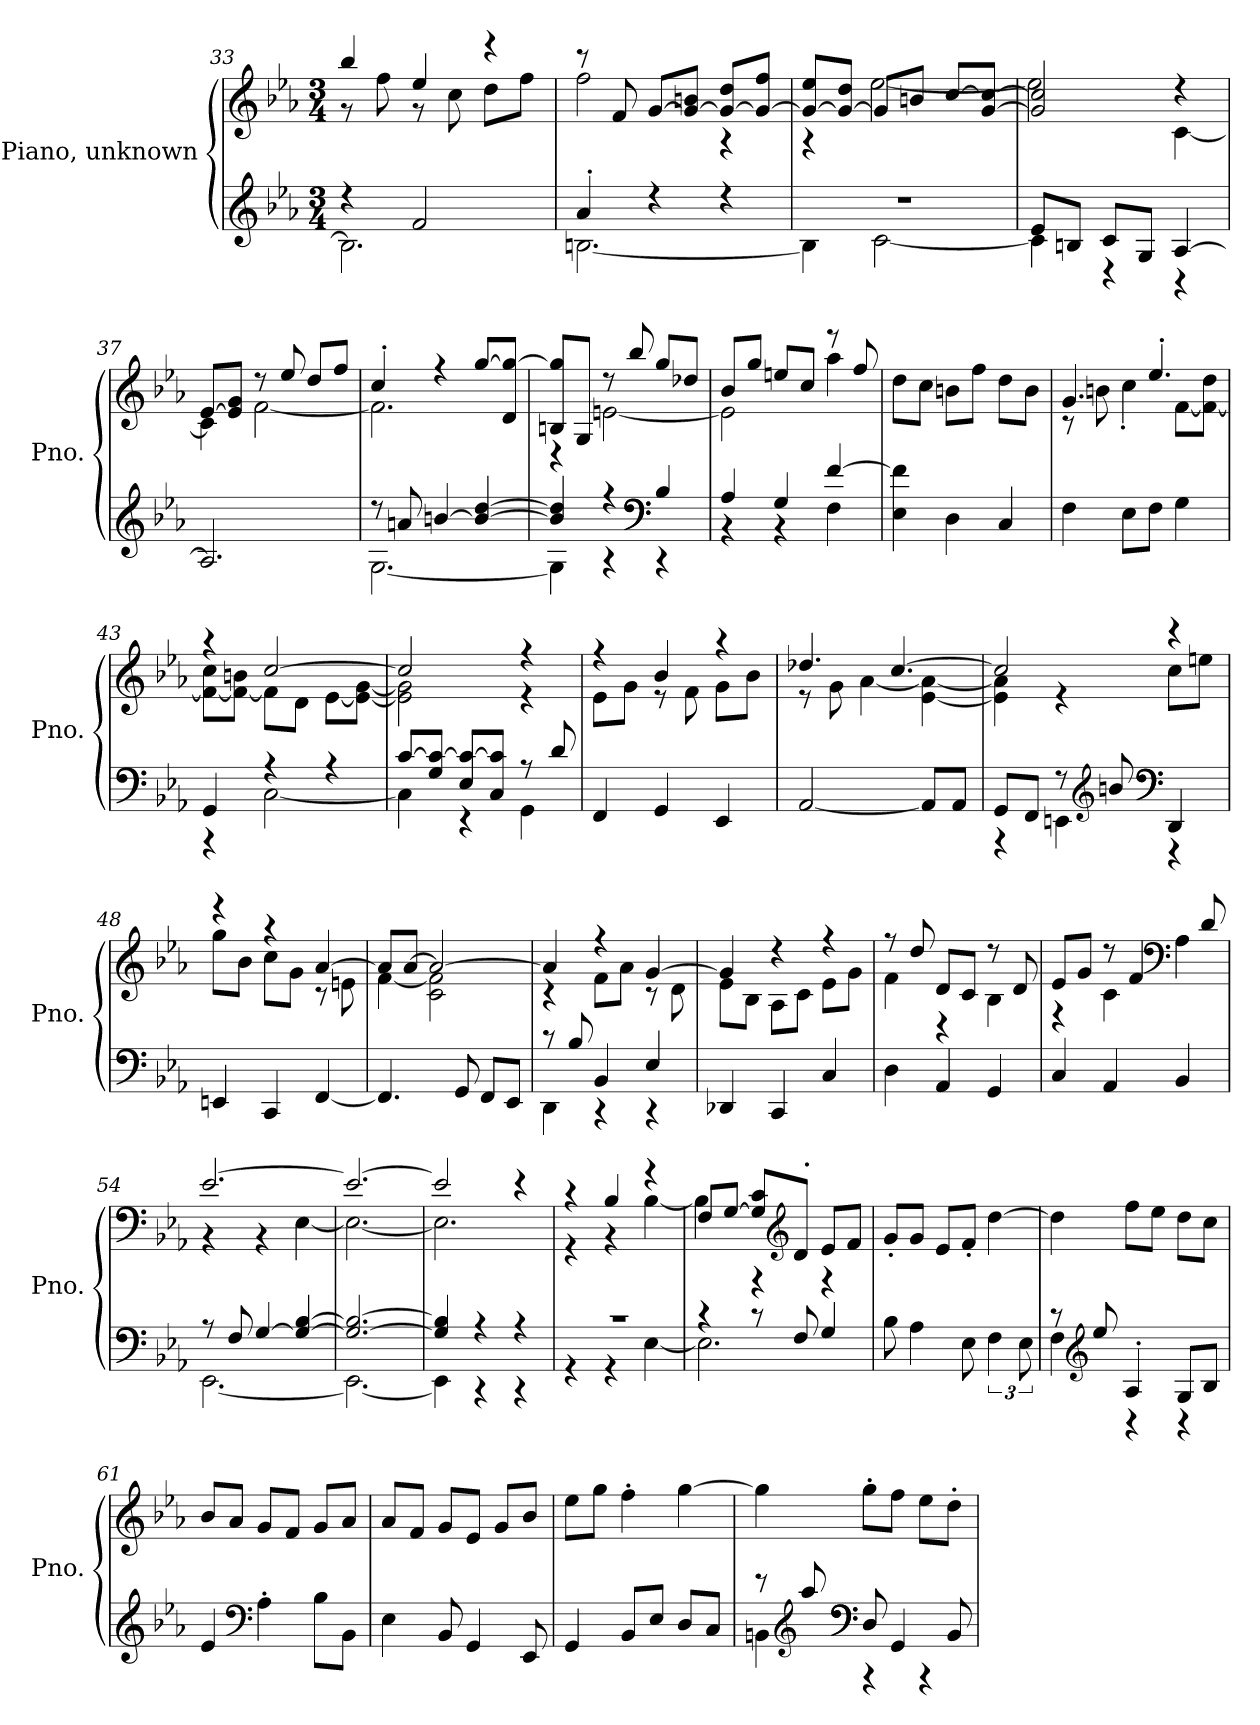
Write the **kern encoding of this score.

**kern	**kern
*part1	*part1
*staff2	*staff1
*I"Piano, unknown	*
*I'Pno.	*
*clefG2	*clefG2
*k[b-e-a-]	*k[b-e-a-]
*M3/4	*M3/4
=33	=33
*^	*^
4r	2.B-\]	4bb-/	8r
.	.	.	8ff\
2f/	.	4ee-/	8r
.	.	.	8cc\
.	.	4r	8dd\L
.	.	.	8ff\J
=34	=34	=34	=34
4a-'/	[2.Bn\	8r	2ff\
.	.	8f/	.
4r	.	[8g/L	.
.	.	8g/_ 8bn/J	.
4r	.	8g/_ 8dd/L	4r
.	.	8g/_ 8ff/J	.
=35	=35	=35	=35
2.r	4B\]	8g/_ 8ee-/L	4r
.	.	8g/_ 8dd/J	.
.	[2c\	8g/L]	[2ee-\
.	.	8bn/J	.
.	.	[8cc/L	.
.	.	[8g/ 8cc/_J	.
!!LO:LB:g=z	!!
=36	=36	=36	=36
8e-/L	4c\]	2g/] 2cc/]	2ee-\]
8Bn/J	.	.	.
8c/L	4r	.	.
8G/J	.	.	.
[4A-/	4r	4r	[4c\
*v	*v	*	*
=37	=37	=37
2.A-/]	[8e-/L	4c\]
.	8e-/] 8g/J	.
.	8r	[2f\
.	8ee-/	.
.	8dd/L	.
.	8ff/J	.
=38	=38	=38
*^	*	*
8r	[2.G\	4cc'/	2.f\]
8an/	.	.	.
[4bn/	.	4r	.
4b/_ [4dd/	.	[8gg/L	.
.	.	8d/ 8gg/_J	.
=39	=39	=39	=39
4b/] 4dd/]	4G\]	8Bn/ 8gg/]L	4r
.	.	8G/J	.
4r	4r	8r	[2en\
.	.	8bb-/	.
*clefF4	*	*	*
4B-/	4r	8gg/L	.
.	.	8dd-X/J	.
=40	=40	=40	=40
4A-/	4r	8b-/L	2e\]
.	.	8gg/J	.
4G/	4r	8een/L	.
.	.	8cc/J	.
[4f/	4F\	8r	4aa-\
.	.	8ff/	.
*v	*v	*	*
*	*v	*v
!!LO:LB:g=z
=41	=41
4E-\ 4f\]	8dd\L
.	8cc\J
4D\	8bn\L
.	8ff\J
4C/	8dd\L
.	8b\J
=42	=42
*	*^
4F\	4.g/	8r
.	.	8bn\
8E-\L	.	4cc'\
8F\J	4.ee-'/	.
4G\	.	[8f\L
.	.	8f\_ 8dd\J
=43	=43	=43
*^	*	*
4GG/	4r	4r	8f\_ 8cc\L
.	.	.	8f\_ 8bn\J
4r	[2C\	[2cc/	8f\L]
.	.	.	8d\J
4r	.	.	[8e-\L
.	.	.	8e-\_ [8g\J
=44	=44	=44	=44
[8c/L	4C\]	2cc/]	2e-\] 2g\]
8G/ 8c/_J	.	.	.
8E-/ 8c/_L	4r	.	.
8C/ 8c/]J	.	.	.
8r	4GG\	4r	4r
8d/	.	.	.
*v	*v	*	*
=45	=45	=45
4FF/	4r	8e-\L
.	.	8g\J
4GG/	4b-/	8r
.	.	8f\
4EE-/	4r	8g\L
.	.	8b-\J
!!LO:LB:g=z	!!
=46	=46	=46
[2AA-/	4.dd-X/	8r
.	.	8g\
.	.	[4a-\
.	[4.cc/	.
8AA-/L]	.	[4e-\ 4a-\_
8AA-/J	.	.
=47	=47	=47
*^	*	*
8GG/L	4r	2cc/]	4e-\] 4a-\]
8FF/J	.	.	.
8r	4EEn\	.	4r
*clefG2	*	*	*
8bn/	.	.	.
*clefF4	*	*	*
4DD/	4r	4r	8cc\L
.	.	.	8een\J
*v	*v	*	*
=48	=48	=48
4EEn/	4r	8gg\L
.	.	8b-\J
4CC/	4r	8cc\L
.	.	8g\J
[4FF/	[4a-/	8r
.	.	8en\
=49	=49	=49
4.FF/]	8a-/L]	[4f\
.	[8a-/J	.
.	2a-/_	2c\ 2f\]
8GG/	.	.
8FF/L	.	.
8EE-/J	.	.
=50	=50	=50
*^	*	*
8r	4DD\	4a-/]	4r
8B-/	.	.	.
4BB-/	4r	4r	8f\L
.	.	.	8a-\J
4E-/	4r	[4g/	8r
.	.	.	8d\
*v	*v	*	*
!!LO:LB:g=z	!!
=51	=51	=51
4DD-X/	4g/]	8e-\L
.	.	8B-\J
4CC/	4r	8A-\L
.	.	8c\J
4C/	4r	8e-\L
.	.	8g\J
=52	=52	=52
4D\	8r	4f\
.	8dd/	.
4AA-/	8d/L	4r
.	8c/J	.
4GG/	8r	4B-\
.	8d/	.
=53	=53	=53
4C/	8e-/L	4r
.	8g/J	.
4AA-/	8r	4c\
.	4f/	.
*	*clefF4	*
4BB-/	.	4A-\
.	8d/	.
=54	=54	=54
*^	*	*
8r	[2.EE-\	[2.e-/	4r
8F/	.	.	.
[4G/	.	.	4r
4G/_ [4B-/	.	.	[4E-\
=55	=55	=55	=55
2.G/_ 2.B-/_	2.EE-\_	2.e-/_	2.E-\_
=56	=56	=56	=56
4G/] 4B-/]	4EE-\]	2e-/]	2.E-\]
4r	4r	.	.
4r	4r	4r	.
=57	=57	=57	=57
2.r	4r	4r	4r
.	4r	4B-/	4r
.	[4E-\	4r	[4B-\
!!LO:LB:g=z	!!
=58	=58	=58	=58
4r	2.E-\]	8F/L	4B-\]
.	.	[8G/J	.
8r	.	8G/] 8c/L	4r
*	*	*clefG2	*
8F/	.	8d'/J	.
4G/	.	8e-/L	4r
.	.	8f/J	.
*v	*v	*	*
*	*v	*v
=59	=59
8B-\	8g'/L
4A-\	8g/J
.	8e-/L
8E-\	8f'/J
6F\	[4dd\
12E-\	.
=60	=60
*^	*
8r	4F\	4dd\]
*clefG2	*	*
8ee-/	.	.
4A-'/	4r	8ff\L
.	.	8ee-\J
8G/L	4r	8dd\L
8B-/J	.	8cc\J
*v	*v	*
=61	=61
4e-/	8b-/L
.	8a-/J
*clefF4	*
4A-'\	8g/L
.	8f/J
8B-\L	8g/L
8BB-\J	8a-/J
=62	=62
4E-\	8a-/L
.	8f/J
8BB-/	8g/L
4GG/	8e-/J
.	8g/L
8EE-/	8b-/J
!!LO:PB:g=z
=63	=63
4GG/	8ee-\L
.	8gg\J
8BB-/L	4ff'\
8E-/J	.
8D/L	[4gg\
8C/J	.
=64	=64
*^	*
8r	4BBn\	4gg\]
*clefG2	*	*
8aa-/	.	.
*clefF4	*	*
8D/	4r	8gg'\L
4GG/	.	8ff\J
.	4r	8ee-\L
8BB/	.	8dd'\J
*v	*v	*
=	=
*-	*-
